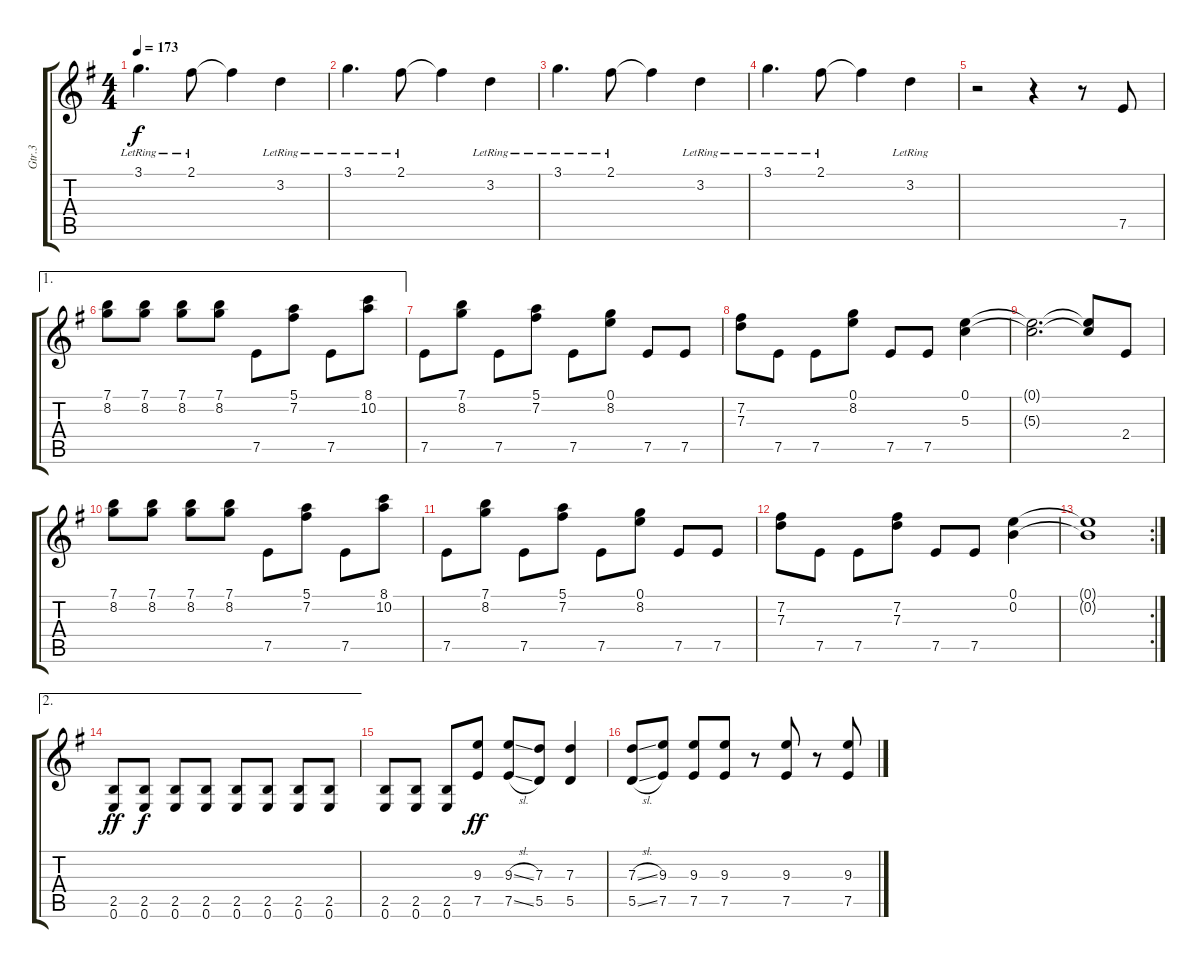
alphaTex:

\track ("Gtr.3" "Gtr.3") {instrument electricguitarclean}
\staff {score tabs}
\tuning (E4 B3 G3 D3 A2 E2) {hide}
\ts (4 4)
\tempo 173
\clef g2
\ks g
3.1{lr}.4{d dy f} 2.1{lr}.8 2.1{t}.4 3.2{lr}.4 |
3.1{lr}.4{d} 2.1{lr}.8 2.1{t}.4 3.2{lr}.4 |
3.1{lr}.4{d} 2.1{lr}.8 2.1{t}.4 3.2{lr}.4 |
3.1{lr}.4{d} 2.1{lr}.8 2.1{t}.4 3.2{lr}.4 |
r.2 r.4 r.8 7.5.8 |
\ae 1
(7.1 8.2).8 (7.1 8.2).8 (7.1 8.2).8 (7.1 8.2).8 7.5.8 (5.1 7.2).8 7.5.8 (8.1 10.2).8 |
7.5.8 (7.1 8.2).8 7.5.8 (5.1 7.2).8 7.5.8 (0.1 8.2).8 7.5.8 7.5.8 |
(7.2 7.3).8 7.5.8 7.5.8 (0.1 8.2).8 7.5.8 7.5.8 (0.1 5.3).4 |
(0.1{t} 5.3{t}).2{d} (0.1{t} 5.3{t}).8 2.4.8 |
(7.1 8.2).8 (7.1 8.2).8 (7.1 8.2).8 (7.1 8.2).8 7.5.8 (5.1 7.2).8 7.5.8 (8.1 10.2).8 |
7.5.8 (7.1 8.2).8 7.5.8 (5.1 7.2).8 7.5.8 (0.1 8.2).8 7.5.8 7.5.8 |
(7.2 7.3).8 7.5.8 7.5.8 (7.2 7.3).8 7.5.8 7.5.8 (0.1 0.2).4 |
\rc 2
(0.1{t} 0.2{t}).1 |
\ae 2
(2.5 0.6).8{dy ff} (2.5 0.6).8{dy f} (2.5 0.6).8 (2.5 0.6).8 (2.5 0.6).8 (2.5 0.6).8 (2.5 0.6).8 (2.5 0.6).8 |
(2.5 0.6).8 (2.5 0.6).8 (2.5 0.6).8 (9.3 7.5).8{dy ff} (9.3{sl} 7.5{sl}).8 (7.3 5.5).8 (7.3 5.5).4 |
(7.3{sl} 5.5{sl}).8 (9.3 7.5).8 (9.3 7.5).8 (9.3 7.5).8 r.8 (9.3 7.5).8 r.8 (9.3 7.5).8
